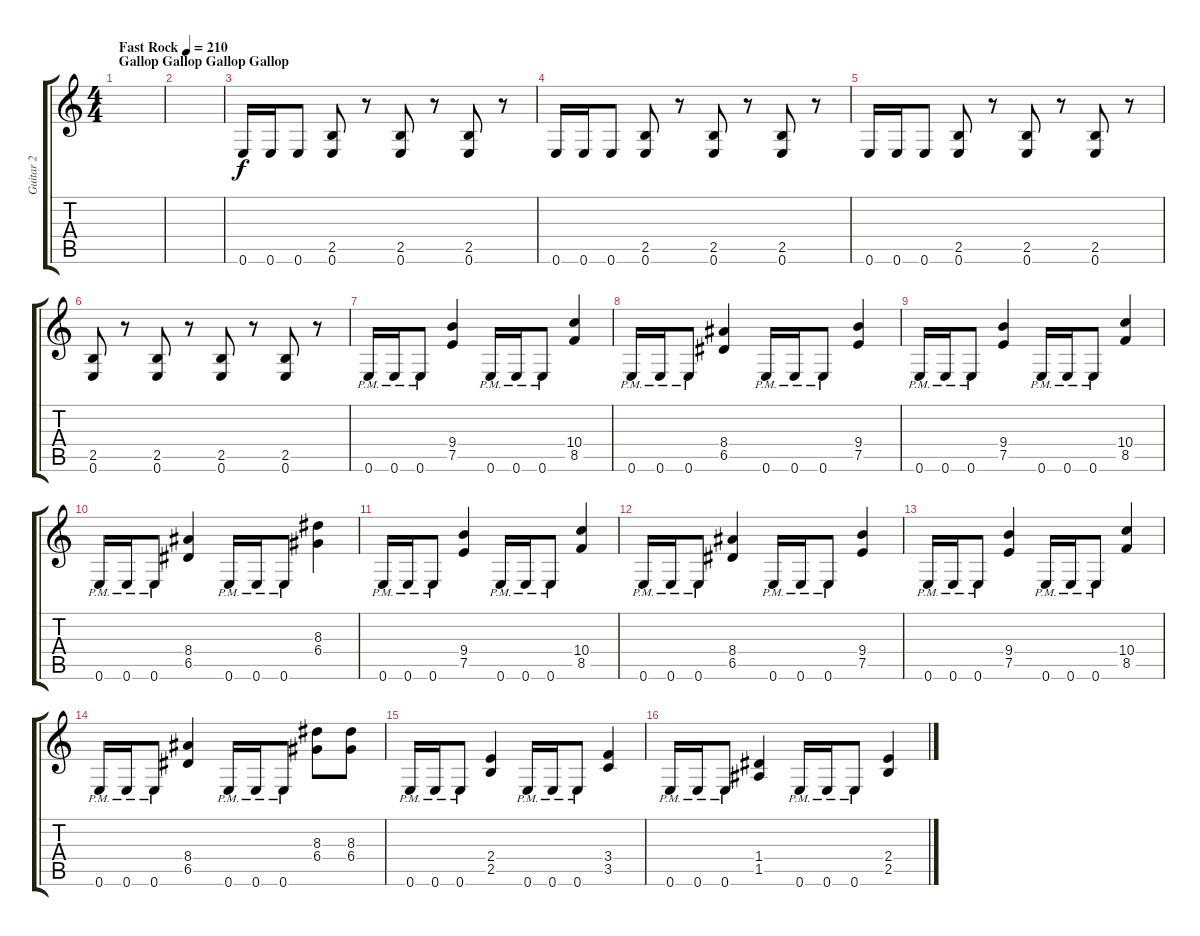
\track ("Guitar 2" "Guitar 2") {instrument distortionguitar}
\staff {score tabs}
\tuning (E4 B3 G3 D3 A2 E2) {hide}
\ts (4 4)
\section ("" "Gallop Gallop Gallop Gallop")
\tempo (210 "Fast Rock")
\clef g2
\ks c
|
|
0.6.16 0.6.16 0.6.8 (2.5 0.6).8 r.8 (2.5 0.6).8 r.8 (2.5 0.6).8 r.8 |
0.6.16 0.6.16 0.6.8 (2.5 0.6).8 r.8 (2.5 0.6).8 r.8 (2.5 0.6).8 r.8 |
0.6.16 0.6.16 0.6.8 (2.5 0.6).8 r.8 (2.5 0.6).8 r.8 (2.5 0.6).8 r.8 |
(2.5 0.6).8 r.8 (2.5 0.6).8 r.8 (2.5 0.6).8 r.8 (2.5 0.6).8 r.8 |
0.6{pm}.16 0.6{pm}.16 0.6{pm}.8 (9.4 7.5).4 0.6{pm}.16 0.6{pm}.16 0.6{pm}.8 (10.4 8.5).4 |
0.6{pm}.16 0.6{pm}.16 0.6{pm}.8 (8.4 6.5).4 0.6{pm}.16 0.6{pm}.16 0.6{pm}.8 (9.4 7.5).4 |
0.6{pm}.16 0.6{pm}.16 0.6{pm}.8 (9.4 7.5).4 0.6{pm}.16 0.6{pm}.16 0.6{pm}.8 (10.4 8.5).4 |
0.6{pm}.16 0.6{pm}.16 0.6{pm}.8 (8.4 6.5).4 0.6{pm}.16 0.6{pm}.16 0.6{pm}.8 (8.3 6.4).4 |
0.6{pm}.16 0.6{pm}.16 0.6{pm}.8 (9.4 7.5).4 0.6{pm}.16 0.6{pm}.16 0.6{pm}.8 (10.4 8.5).4 |
0.6{pm}.16 0.6{pm}.16 0.6{pm}.8 (8.4 6.5).4 0.6{pm}.16 0.6{pm}.16 0.6{pm}.8 (9.4 7.5).4 |
0.6{pm}.16 0.6{pm}.16 0.6{pm}.8 (9.4 7.5).4 0.6{pm}.16 0.6{pm}.16 0.6{pm}.8 (10.4 8.5).4 |
0.6{pm}.16 0.6{pm}.16 0.6{pm}.8 (8.4 6.5).4 0.6{pm}.16 0.6{pm}.16 0.6{pm}.8 (8.3 6.4).8 (8.3 6.4).8 |
0.6{pm}.16 0.6{pm}.16 0.6{pm}.8 (2.4 2.5).4 0.6{pm}.16 0.6{pm}.16 0.6{pm}.8 (3.4 3.5).4 |
0.6{pm}.16 0.6{pm}.16 0.6{pm}.8 (1.4 1.5).4 0.6{pm}.16 0.6{pm}.16 0.6{pm}.8 (2.4 2.5).4
